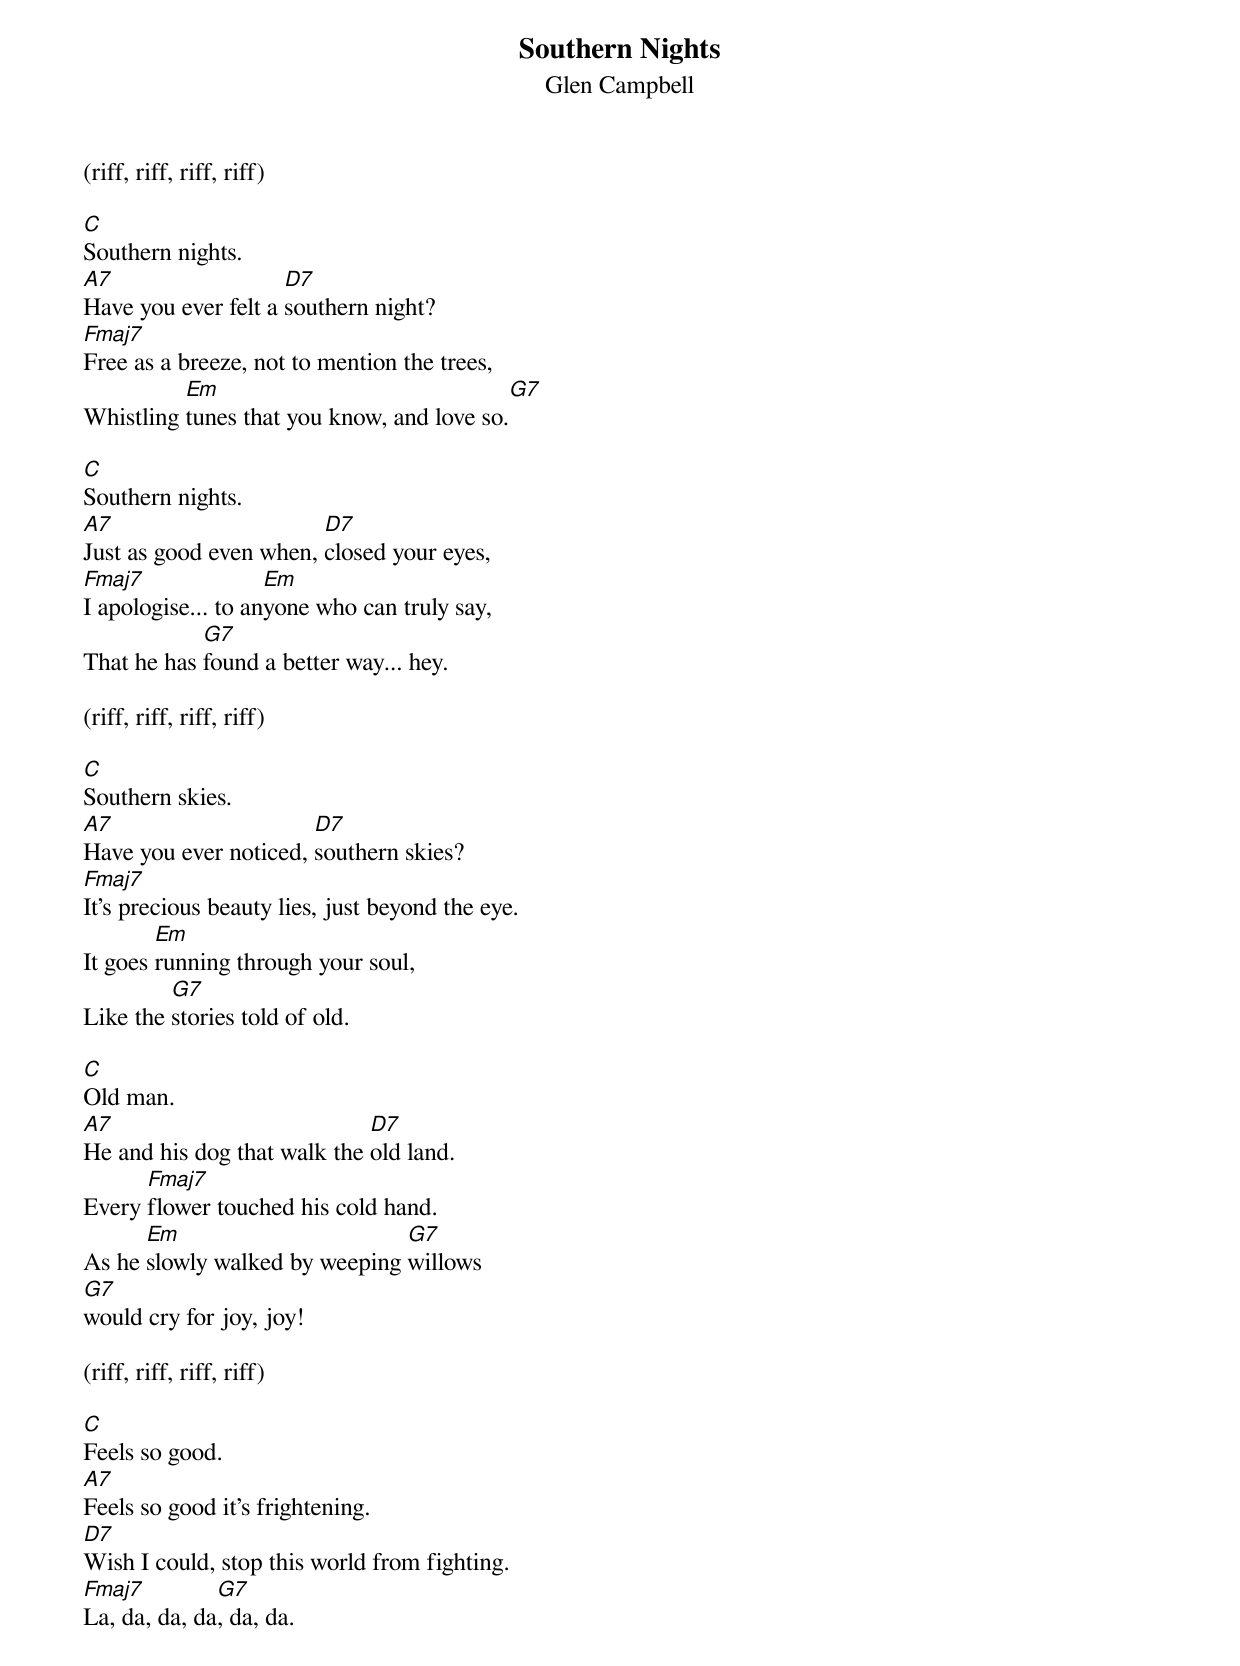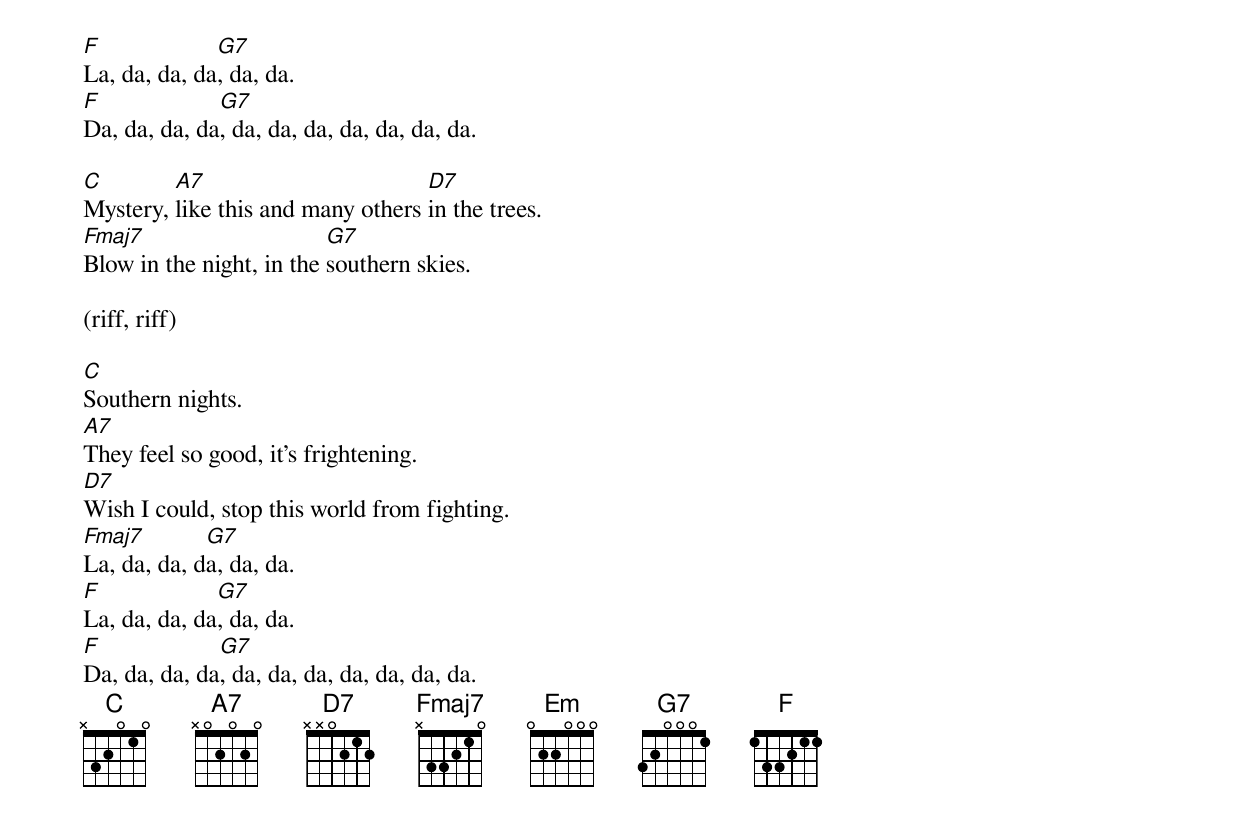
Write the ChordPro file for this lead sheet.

{t: Southern Nights}
{st: Glen Campbell}

(riff, riff, riff, riff)

[C]Southern nights.
[A7]Have you ever felt a [D7]southern night?
[Fmaj7]Free as a breeze, not to mention the trees,
Whistling [Em]tunes that you know, and love so.[G7]

[C]Southern nights.
[A7]Just as good even when, [D7]closed your eyes,
[Fmaj7]I apologise... to an[Em]yone who can truly say,
That he has [G7]found a better way... hey.

(riff, riff, riff, riff)

[C]Southern skies.
[A7]Have you ever noticed, [D7]southern skies?
[Fmaj7]It's precious beauty lies, just beyond the eye.
It goes [Em]running through your soul,
Like the [G7]stories told of old.

[C]Old man.
[A7]He and his dog that walk the [D7]old land.
Every [Fmaj7]flower touched his cold hand.
As he [Em]slowly walked by weeping [G7]willows
[G7]would cry for joy, joy!

(riff, riff, riff, riff)

[C]Feels so good.
[A7]Feels so good it's frightening.
[D7]Wish I could, stop this world from fighting.
[Fmaj7]La, da, da, da[G7], da, da.
[F]La, da, da, da[G7], da, da.
[F]Da, da, da, da[G7], da, da, da, da, da, da, da.

[C]Mystery, [A7]like this and many others [D7]in the trees.
[Fmaj7]Blow in the night, in the [G7]southern skies.

(riff, riff)

[C]Southern nights.
[A7]They feel so good, it's frightening.
[D7]Wish I could, stop this world from fighting.
[Fmaj7]La, da, da, d[G7]a, da, da.
[F]La, da, da, da[G7], da, da.
[F]Da, da, da, da[G7], da, da, da, da, da, da, da.
